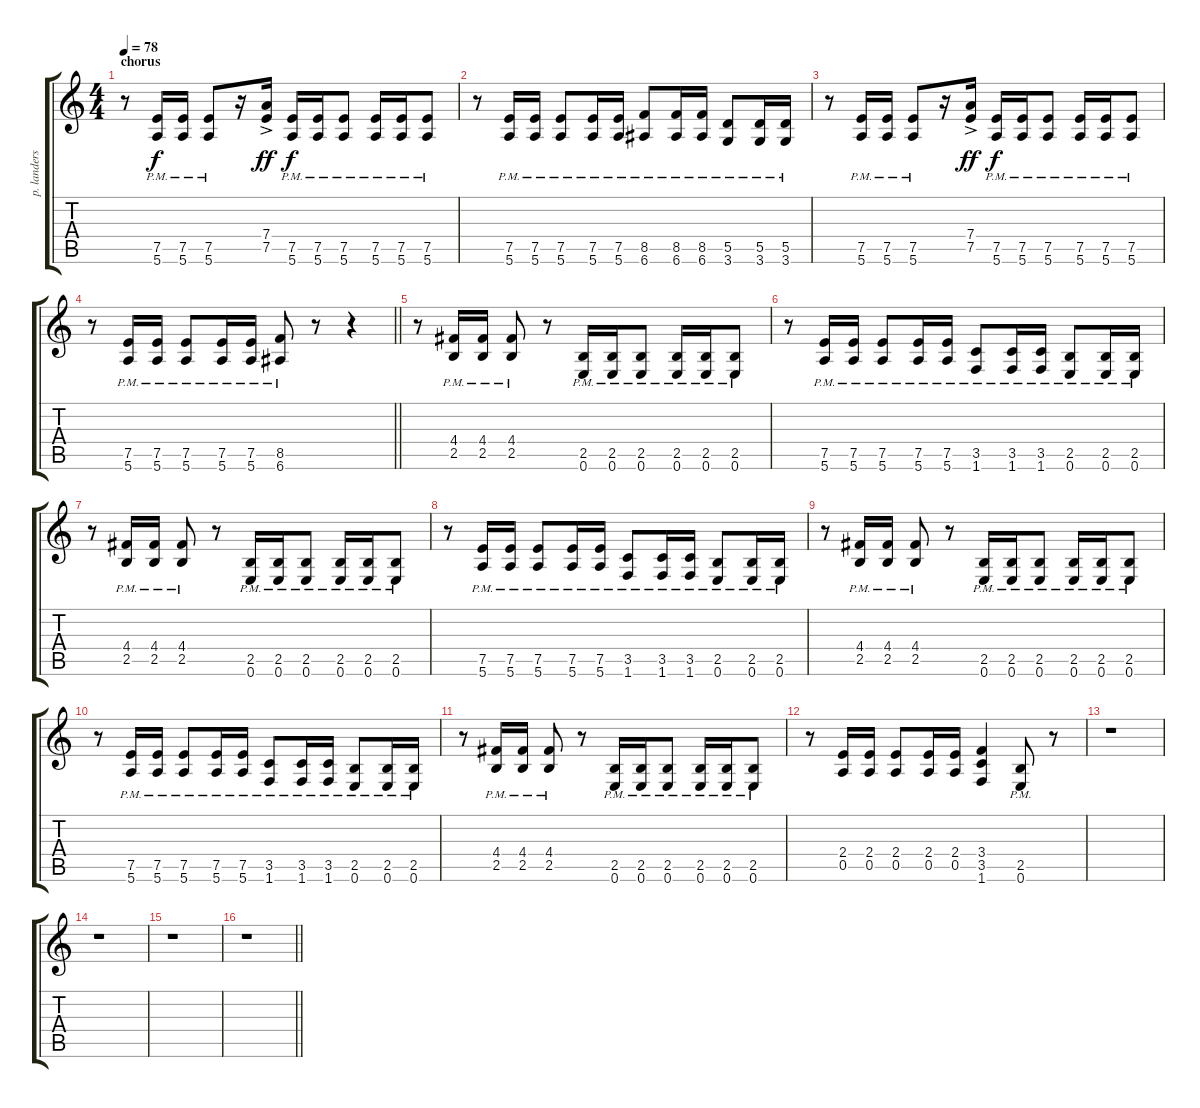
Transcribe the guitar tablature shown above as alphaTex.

\track ("p. landers - rhythm guitar" "p. landers") {instrument distortionguitar}
\staff {score tabs}
\tuning (E4 B3 G3 D3 A2 E2) {hide}
\ts (4 4)
\section ("" "chorus")
\tempo 78
\clef g2
\ks c
r.8{dy f} (7.5{pm} 5.6{pm}).16 (7.5{pm} 5.6{pm}).16 (7.5{pm} 5.6{pm}).8 r.16 (7.4{ac} 7.5{ac}).16{dy ff} (7.5{pm} 5.6{pm}).16{dy f} (7.5{pm} 5.6{pm}).16 (7.5{pm} 5.6{pm}).8 (7.5{pm} 5.6{pm}).16 (7.5{pm} 5.6{pm}).16 (7.5{pm} 5.6{pm}).8 |
r.8 (7.5{pm} 5.6{pm}).16 (7.5{pm} 5.6{pm}).16 (7.5{pm} 5.6{pm}).8 (7.5{pm} 5.6{pm}).16 (7.5{pm} 5.6{pm}).16 (8.5{pm} 6.6{pm}).8 (8.5{pm} 6.6{pm}).16 (8.5{pm} 6.6{pm}).16 (5.5{pm} 3.6{pm}).8 (5.5{pm} 3.6{pm}).16 (5.5{pm} 3.6{pm}).16 |
r.8 (7.5{pm} 5.6{pm}).16 (7.5{pm} 5.6{pm}).16 (7.5{pm} 5.6{pm}).8 r.16 (7.4{ac} 7.5{ac}).16{dy ff} (7.5{pm} 5.6{pm}).16{dy f} (7.5{pm} 5.6{pm}).16 (7.5{pm} 5.6{pm}).8 (7.5{pm} 5.6{pm}).16 (7.5{pm} 5.6{pm}).16 (7.5{pm} 5.6{pm}).8 |
\barLineRight lightlight
r.8 (7.5{pm} 5.6{pm}).16 (7.5{pm} 5.6{pm}).16 (7.5{pm} 5.6{pm}).8 (7.5{pm} 5.6{pm}).16 (7.5{pm} 5.6{pm}).16 (8.5{pm} 6.6{pm}).8 r.8 r.4 |
r.8 (4.4{pm} 2.5{pm}).16 (4.4{pm} 2.5{pm}).16 (4.4{pm} 2.5{pm}).8 r.8 (2.5{pm} 0.6{pm}).16 (2.5{pm} 0.6{pm}).16 (2.5{pm} 0.6{pm}).8 (2.5{pm} 0.6{pm}).16 (2.5{pm} 0.6{pm}).16 (2.5{pm} 0.6{pm}).8 |
r.8 (7.5{pm} 5.6{pm}).16 (7.5{pm} 5.6{pm}).16 (7.5{pm} 5.6{pm}).8 (7.5{pm} 5.6{pm}).16 (7.5{pm} 5.6{pm}).16 (3.5{pm} 1.6{pm}).8 (3.5{pm} 1.6{pm}).16 (3.5{pm} 1.6{pm}).16 (2.5{pm} 0.6{pm}).8 (2.5{pm} 0.6{pm}).16 (2.5{pm} 0.6{pm}).16 |
r.8 (4.4{pm} 2.5{pm}).16 (4.4{pm} 2.5{pm}).16 (4.4{pm} 2.5{pm}).8 r.8 (2.5{pm} 0.6{pm}).16 (2.5{pm} 0.6{pm}).16 (2.5{pm} 0.6{pm}).8 (2.5{pm} 0.6{pm}).16 (2.5{pm} 0.6{pm}).16 (2.5{pm} 0.6{pm}).8 |
r.8 (7.5{pm} 5.6{pm}).16 (7.5{pm} 5.6{pm}).16 (7.5{pm} 5.6{pm}).8 (7.5{pm} 5.6{pm}).16 (7.5{pm} 5.6{pm}).16 (3.5{pm} 1.6{pm}).8 (3.5{pm} 1.6{pm}).16 (3.5{pm} 1.6{pm}).16 (2.5{pm} 0.6{pm}).8 (2.5{pm} 0.6{pm}).16 (2.5{pm} 0.6{pm}).16 |
r.8 (4.4{pm} 2.5{pm}).16 (4.4{pm} 2.5{pm}).16 (4.4{pm} 2.5{pm}).8 r.8 (2.5{pm} 0.6{pm}).16 (2.5{pm} 0.6{pm}).16 (2.5{pm} 0.6{pm}).8 (2.5{pm} 0.6{pm}).16 (2.5{pm} 0.6{pm}).16 (2.5{pm} 0.6{pm}).8 |
r.8 (7.5{pm} 5.6{pm}).16 (7.5{pm} 5.6{pm}).16 (7.5{pm} 5.6{pm}).8 (7.5{pm} 5.6{pm}).16 (7.5{pm} 5.6{pm}).16 (3.5{pm} 1.6{pm}).8 (3.5{pm} 1.6{pm}).16 (3.5{pm} 1.6{pm}).16 (2.5{pm} 0.6{pm}).8 (2.5{pm} 0.6{pm}).16 (2.5{pm} 0.6{pm}).16 |
r.8 (4.4{pm} 2.5{pm}).16 (4.4{pm} 2.5{pm}).16 (4.4{pm} 2.5{pm}).8 r.8 (2.5{pm} 0.6{pm}).16 (2.5{pm} 0.6{pm}).16 (2.5{pm} 0.6{pm}).8 (2.5{pm} 0.6{pm}).16 (2.5{pm} 0.6{pm}).16 (2.5{pm} 0.6{pm}).8 |
r.8 (2.4 0.5).16 (2.4 0.5).16 (2.4 0.5).8 (2.4 0.5).16 (2.4 0.5).16 (3.4 3.5 1.6).4 (2.5{pm} 0.6{pm}).8 r.8 |
r.1 |
r.1 |
r.1 |
\barLineRight lightlight
r.1
